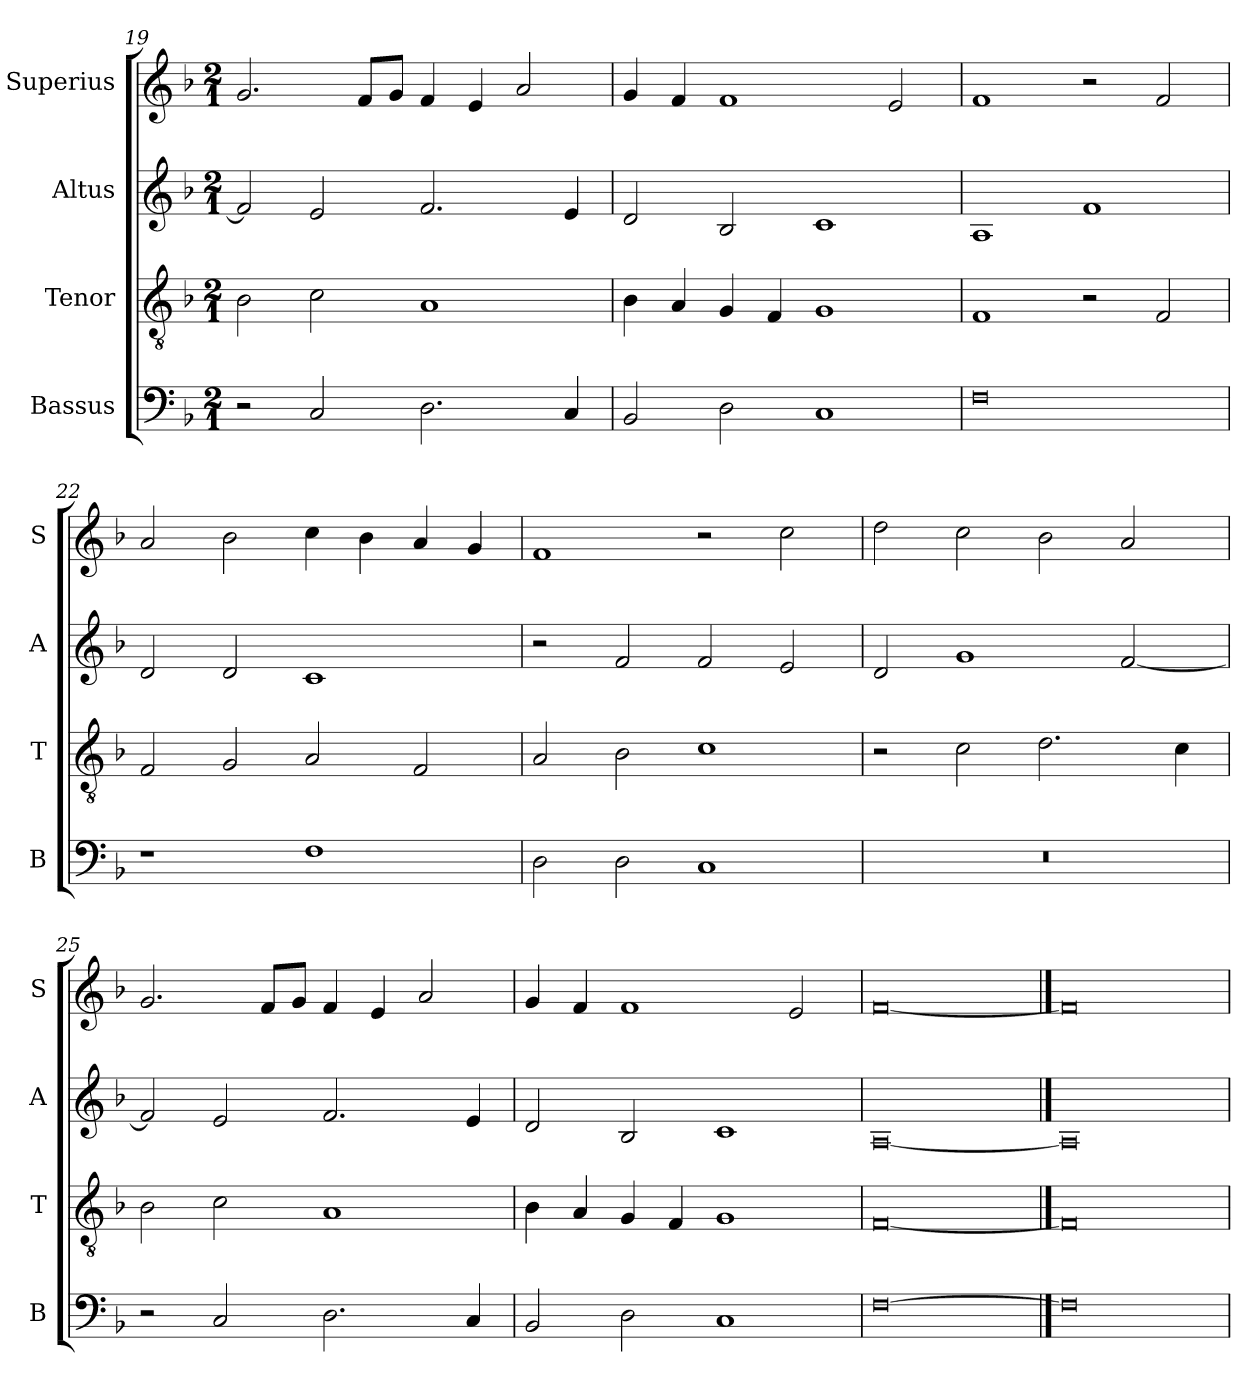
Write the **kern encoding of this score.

**kern	**kern	**kern	**kern
*part4	*part3	*part2	*part1
*staff4	*staff3	*staff2	*staff1
*I"Bassus	*I"Tenor	*I"Altus	*I"Superius
*I'B	*I'T	*I'A	*I'S
*clefF4	*clefGv2	*clefG2	*clefG2
*k[b-]	*k[b-]	*k[b-]	*k[b-]
*F:	*F:	*F:	*F:
*M2/1	*M2/1	*M2/1	*M2/1
=19	=19	=19	=19
2r	2B-	2f]	2.g
2C	2c	2e	.
.	.	.	8fL
.	.	.	8gJ
2.D	1A	2.f	4f
.	.	.	4e
.	.	.	2a
4C	.	4e	.
=20	=20	=20	=20
2BB-	4B-	2d	4g
.	4A	.	4f
2D	4G	2B-	1f
.	4F	.	.
1C	1G	1c	.
.	.	.	2e
=21	=21	=21	=21
0F	1F	1A	1f
.	2r	1f	2r
.	2F	.	2f
=22	=22	=22	=22
1r	2F	2d	2a
.	2G	2d	2b-
1F	2A	1c	4cc
.	.	.	4b-
.	2F	.	4a
.	.	.	4g
=23	=23	=23	=23
2D	2A	2r	1f
2D	2B-	2f	.
1C	1c	2f	2r
.	.	2e	2cc
=24	=24	=24	=24
0r	2r	2d	2dd
.	2c	1g	2cc
.	2.d	.	2b-
.	.	[2f	2a
.	4c	.	.
=25	=25	=25	=25
2r	2B-	2f]	2.g
2C	2c	2e	.
.	.	.	8fL
.	.	.	8gJ
2.D	1A	2.f	4f
.	.	.	4e
.	.	.	2a
4C	.	4e	.
=26	=26	=26	=26
2BB-	4B-	2d	4g
.	4A	.	4f
2D	4G	2B-	1f
.	4F	.	.
1C	1G	1c	.
.	.	.	2e
=27	=27	=27	=27
[0F	[0F	[0A	[0f
==28	==28	==28	==28
0F]	0F]	0A]	0f]
=	=	=	=
*-	*-	*-	*-
